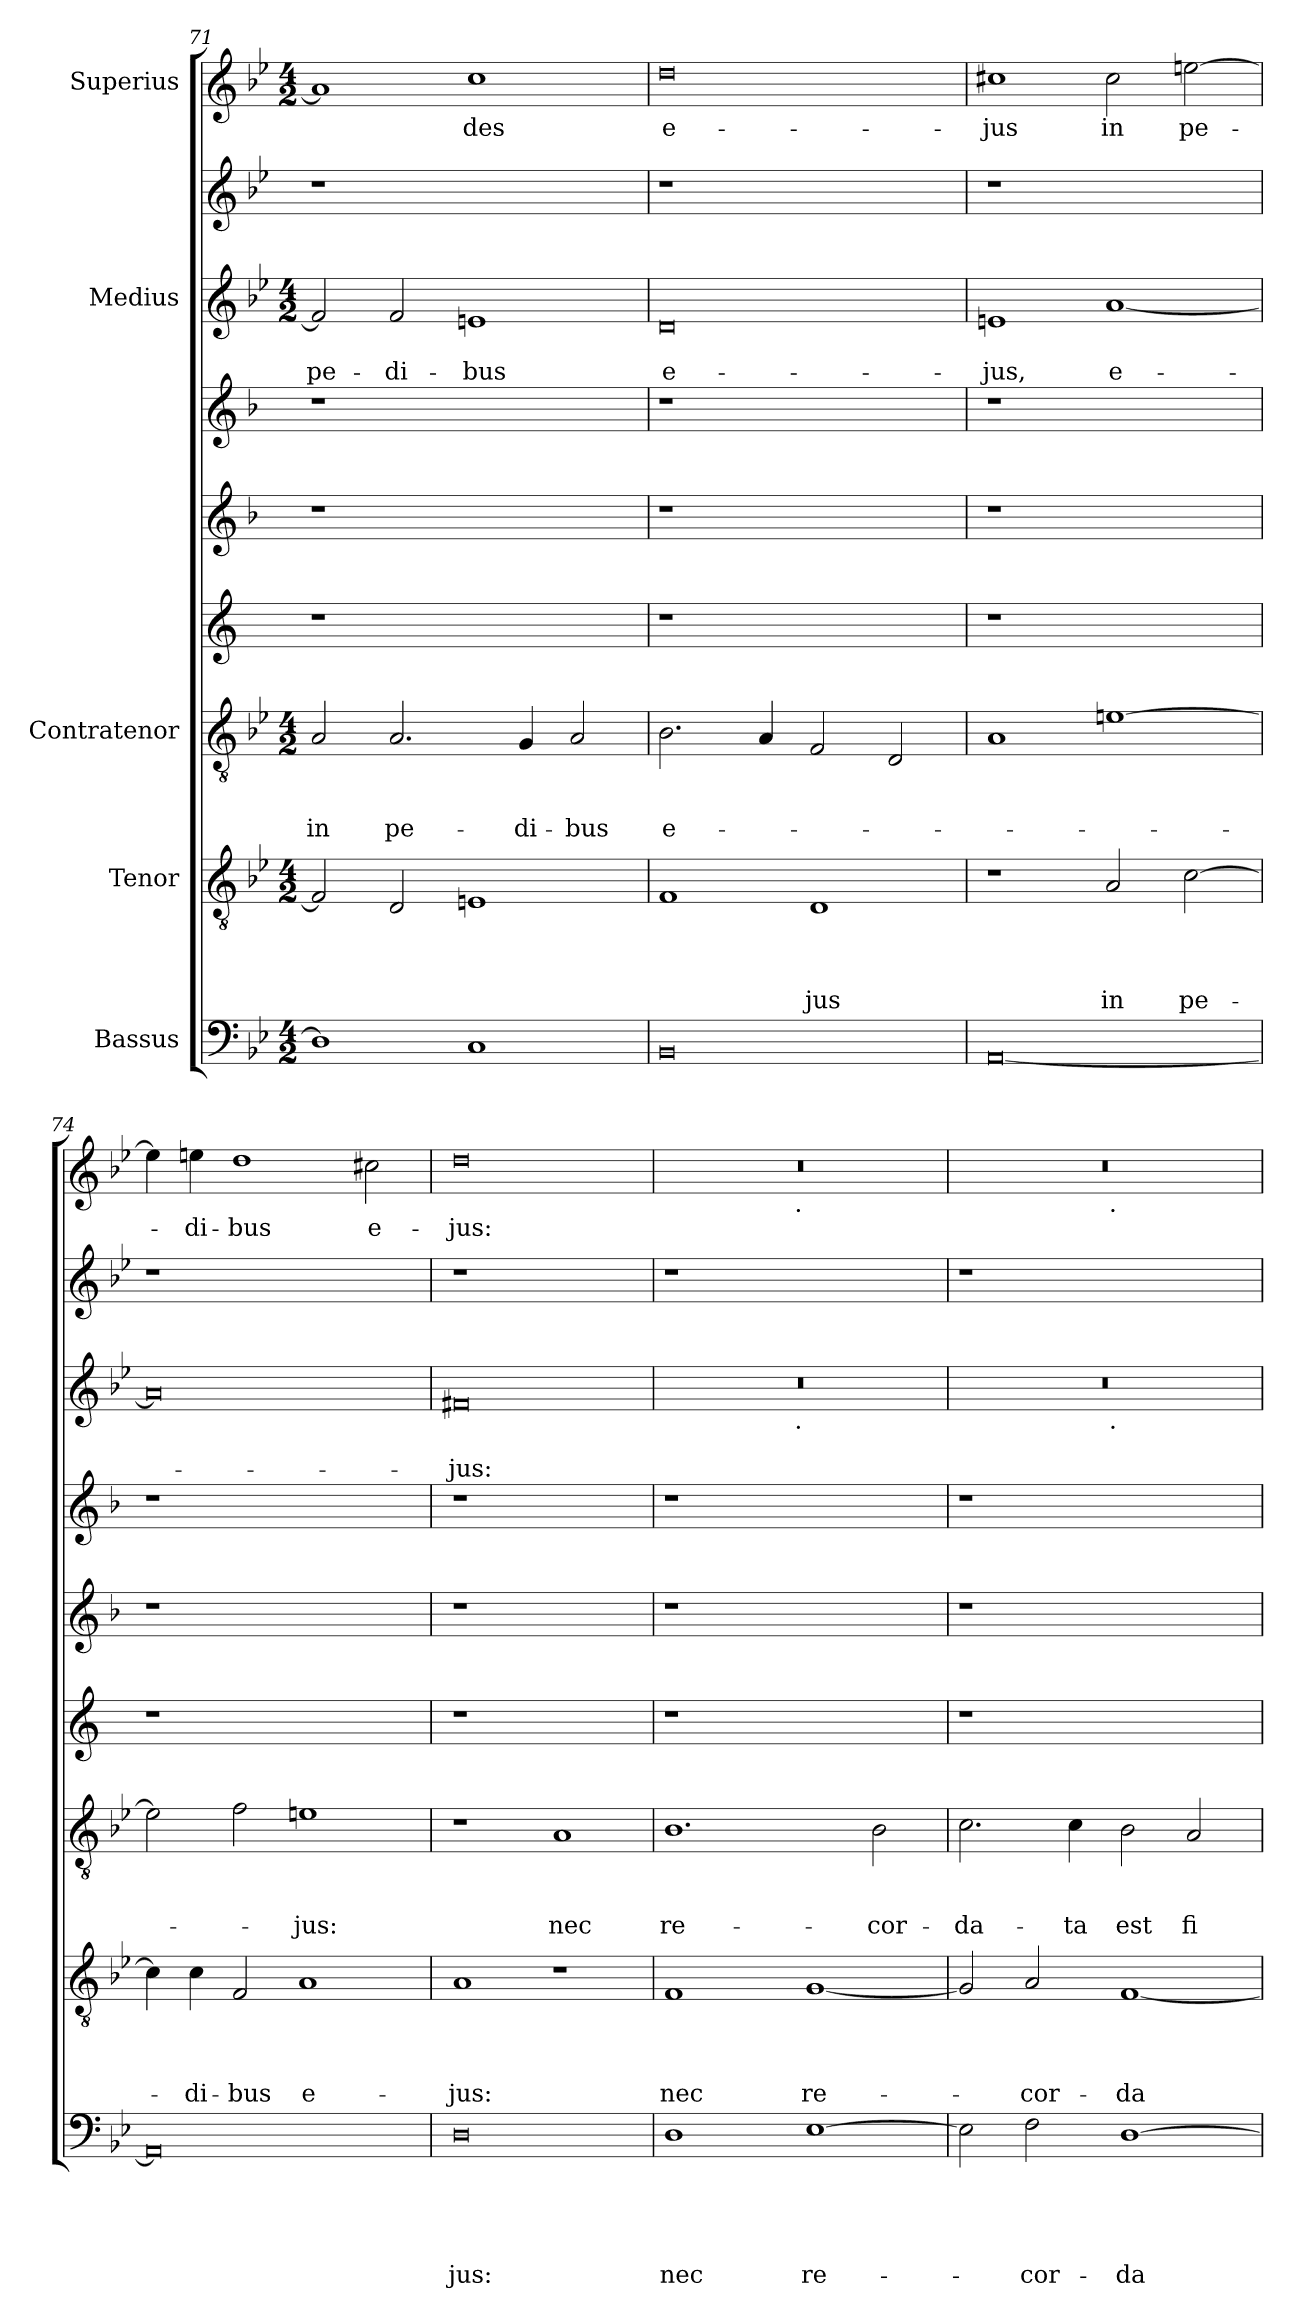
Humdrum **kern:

**kern	**text	**text	**text	**text	**text	**kern	**text	**text	**text	**text	**kern	**text	**text	**text	**kern	**kern	**kern	**kern	**text	**text	**kern	**kern	**text
*part9	*part9	*part9	*part9	*part9	*part9	*part8	*part8	*part8	*part8	*part8	*part7	*part7	*part7	*part7	*part6	*part5	*part4	*part3	*part3	*part3	*part2	*part1	*part1
*staff9	*staff9	*staff9	*staff9	*staff9	*staff9	*staff8	*staff8	*staff8	*staff8	*staff8	*staff7	*staff7	*staff7	*staff7	*staff6	*staff5	*staff4	*staff3	*staff3	*staff3	*staff2	*staff1	*staff1
*I"Bassus	*	*	*	*	*	*I"Tenor	*	*	*	*	*I"Contratenor	*	*	*	*	*	*	*I"Medius	*	*	*	*I"Superius	*
*clefF4	*	*	*	*	*	*clefGv2	*	*	*	*	*clefGv2	*	*	*	*clefG2	*clefG2	*clefG2	*clefG2	*	*	*clefG2	*clefG2	*
*	*	*	*	*	*	*	*	*	*	*	*	*	*	*	*ITrd1c2	*ITrd-3c-5	*ITrd-3c-5	*	*	*	*	*	*
*k[b-e-]	*	*	*	*	*	*k[b-e-]	*	*	*	*	*k[b-e-]	*	*	*	*k[b-e-]	*k[b-e-]	*k[b-e-]	*k[b-e-]	*	*	*k[b-e-]	*k[b-e-]	*
*B-:	*	*	*	*	*	*B-:	*	*	*	*	*B-:	*	*	*	*B-:	*B-:	*B-:	*B-:	*	*	*B-:	*B-:	*
*M4/2	*	*	*	*	*	*M4/2	*	*	*	*	*M4/2	*	*	*	*	*	*	*M4/2	*	*	*	*M4/2	*
=71	=71	=71	=71	=71	=71	=71	=71	=71	=71	=71	=71	=71	=71	=71	=71	=71	=71	=71	=71	=71	=71	=71	=71
!	!	!	!	!	!	!	!	!	!	!	!	!	!	!LO:LY:b	!	!	!	!	!	!LO:LY:b	!	!	!
1D]	.	.	.	.	.	2F/]	.	.	.	.	2A/	.	.	in	1r	1r	1r	2f/]	.	pe-	1r	1a]	.
!	!	!	!	!	!	!	!	!	!	!	!	!	!	!LO:LY:b	!	!	!	!	!	!LO:LY:b	!	!	!
.	.	.	.	.	.	2D/	.	.	.	.	2.A/	.	.	pe-	.	.	.	2f/	.	-di-	.	.	.
!	!	!	!	!	!	!	!	!	!	!	!	!	!	!	!	!	!	!	!	!LO:LY:b	!	!	!LO:LY:b
1C	.	.	.	.	.	1En	.	.	.	.	.	.	.	.	1ryy	1ryy	1ryy	1en	.	-bus	1ryy	1cc	-des
!	!	!	!	!	!	!	!	!	!	!	!	!	!	!LO:LY:b	!	!	!	!	!	!	!	!	!
.	.	.	.	.	.	.	.	.	.	.	4G/	.	.	-di-	.	.	.	.	.	.	.	.	.
!	!	!	!	!	!	!	!	!	!	!	!	!	!	!LO:LY:b	!	!	!	!	!	!	!	!	!
.	.	.	.	.	.	.	.	.	.	.	2A/	.	.	-bus	.	.	.	.	.	.	.	.	.
=72	=72	=72	=72	=72	=72	=72	=72	=72	=72	=72	=72	=72	=72	=72	=72	=72	=72	=72	=72	=72	=72	=72	=72
!	!	!	!	!	!	!	!	!	!	!	!	!	!	!LO:LY:b:rj	!	!	!	!	!	!LO:LY:b	!	!	!LO:LY:b
0BB-	.	.	.	.	.	1F	.	.	.	.	2.B-\	.	.	e-	1r	1r	1r	0d	.	e-	1r	0dd	e-
.	.	.	.	.	.	.	.	.	.	.	4A/	.	.	.	.	.	.	.	.	.	.	.	.
!	!	!	!	!	!	!	!	!	!	!LO:LY:b	!	!	!	!	!	!	!	!	!	!	!	!	!
.	.	.	.	.	.	1D	.	.	.	-jus	2F/	.	.	.	1ryy	1ryy	1ryy	.	.	.	1ryy	.	.
.	.	.	.	.	.	.	.	.	.	.	2D/	.	.	.	.	.	.	.	.	.	.	.	.
=73	=73	=73	=73	=73	=73	=73	=73	=73	=73	=73	=73	=73	=73	=73	=73	=73	=73	=73	=73	=73	=73	=73	=73
!	!	!	!	!	!	!	!	!	!	!	!	!	!	!	!	!	!	!	!	!LO:LY:b	!	!	!LO:LY:b
[<0AA	.	.	.	.	.	1r	.	.	.	.	1A	.	.	.	1r	1r	1r	1en	.	-jus,	1r	1cc#X	-jus
!	!	!	!	!	!	!	!	!	!	!LO:LY:b	!	!	!	!	!	!	!	!	!	!LO:LY:b:rj	!	!	!LO:LY:b
.	.	.	.	.	.	2A/	.	.	.	in	[>1en	.	.	.	1ryy	1ryy	1ryy	[<1a	.	e-	1ryy	2cc#\	in
!	!	!	!	!	!	!	!	!	!	!LO:LY:b	!	!	!	!	!	!	!	!	!	!	!	!	!LO:LY:b
.	.	.	.	.	.	[>2c\	.	.	.	pe-	.	.	.	.	.	.	.	.	.	.	.	[>2een\	pe-
=74	=74	=74	=74	=74	=74	=74	=74	=74	=74	=74	=74	=74	=74	=74	=74	=74	=74	=74	=74	=74	=74	=74	=74
0AA]	.	.	.	.	.	4c\]	.	.	.	.	2e\]	.	.	.	1r	1r	1r	0a]	.	.	1r	4ee\]	.
!	!	!	!	!	!	!	!	!	!	!LO:LY:b	!	!	!	!	!	!	!	!	!	!	!	!	!LO:LY:b
.	.	.	.	.	.	4c\	.	.	.	-di-	.	.	.	.	.	.	.	.	.	.	.	4een\	-di-
!	!	!	!	!	!	!	!	!	!	!LO:LY:b	!	!	!	!	!	!	!	!	!	!	!	!	!LO:LY:b
.	.	.	.	.	.	2F/	.	.	.	-bus	2f\	.	.	.	.	.	.	.	.	.	.	1dd	-bus
!	!	!	!	!	!	!	!	!	!	!LO:LY:b	!	!	!	!LO:LY:b	!	!	!	!	!	!	!	!	!
.	.	.	.	.	.	1A	.	.	.	e-	1en	.	.	-jus:	1ryy	1ryy	1ryy	.	.	.	1ryy	.	.
!	!	!	!	!	!	!	!	!	!	!	!	!	!	!	!	!	!	!	!	!	!	!	!LO:LY:b
.	.	.	.	.	.	.	.	.	.	.	.	.	.	.	.	.	.	.	.	.	.	2cc#X\	e-
=75	=75	=75	=75	=75	=75	=75	=75	=75	=75	=75	=75	=75	=75	=75	=75	=75	=75	=75	=75	=75	=75	=75	=75
!	!	!	!	!	!LO:LY:b	!	!	!	!	!LO:LY:b	!	!	!	!	!	!	!	!	!	!LO:LY:b	!	!	!LO:LY:b
0D	.	.	.	.	-jus:	1A	.	.	.	-jus:	1r	.	.	.	1r	1r	1r	0f#X	.	-jus:	1r	0dd	-jus:
!	!	!	!	!	!	!	!	!	!	!	!	!	!	!LO:LY:b	!	!	!	!	!	!	!	!	!
.	.	.	.	.	.	1r	.	.	.	.	1A	.	.	nec	1ryy	1ryy	1ryy	.	.	.	1ryy	.	.
=76	=76	=76	=76	=76	=76	=76	=76	=76	=76	=76	=76	=76	=76	=76	=76	=76	=76	=76	=76	=76	=76	=76	=76
!	!	!	!	!	!LO:LY:b	!	!	!	!	!LO:LY:b	!	!	!	!LO:LY:b	!	!	!	!	!	!	!	!	!
*	*	*	*	*	*	*	*	*	*	*	*	*	*	*	*	*	*	*^	*	*	*	*^	*
1D	.	.	.	.	nec	1F	.	.	.	nec	1.B-	.	.	re-	1r	1r	1r	0r	2ryy	.	.	1r	0r	2ryy	.
.	.	.	.	.	.	.	.	.	.	.	.	.	.	.	.	.	.	.	4...ryy	.	.	.	.	4...ryy	.
!	!	!	!	!	!	!	!	!	!	!	!	!	!	!	!	!	!	!	!	!	!	!	!	!LO:TX:b:t=.	!
!	!	!	!	!	!	!	!	!	!	!	!	!	!	!	!	!	!	!	!LO:TX:b:t=.	!	!	!	!	!	!
.	.	.	.	.	.	.	.	.	.	.	.	.	.	.	.	.	.	.	1ryy	.	.	.	.	1ryy	.
!	!	!	!	!	!LO:LY:b	!	!	!	!	!LO:LY:b	!	!	!	!	!	!	!	!	!	!	!	!	!	!	!
[<1E-	.	.	.	.	re-	[<1G	.	.	.	re-	.	.	.	.	1ryy	1ryy	1ryy	.	.	.	.	1ryy	.	.	.
!	!	!	!	!	!	!	!	!	!	!	!	!	!	!LO:LY:b	!	!	!	!	!	!	!	!	!	!	!
.	.	.	.	.	.	.	.	.	.	.	2B-\	.	.	-cor-	.	.	.	.	.	.	.	.	.	.	.
.	.	.	.	.	.	.	.	.	.	.	.	.	.	.	.	.	.	.	32ryy	.	.	.	.	32ryy	.
!!LO:LB:g=z	!!
=77	=77	=77	=77	=77	=77	=77	=77	=77	=77	=77	=77	=77	=77	=77	=77	=77	=77	=77	=77	=77	=77	=77	=77	=77	=77
!	!	!	!	!	!	!	!	!	!	!	!	!	!	!LO:LY:b	!	!	!	!	!	!	!	!	!	!	!
2E-\]	.	.	.	.	.	2G/]	.	.	.	.	2.c\	.	.	-da-	1r	1r	1r	0r	2ryy	.	.	1r	0r	2ryy	.
!	!	!	!	!	!LO:LY:b	!	!	!	!	!LO:LY:b	!	!	!	!	!	!	!	!	!	!	!	!	!	!	!
2F\	.	.	.	.	-cor-	2A/	.	.	.	-cor-	.	.	.	.	.	.	.	.	4...ryy	.	.	.	.	4...ryy	.
!	!	!	!	!	!	!	!	!	!	!	!	!	!	!LO:LY:b	!	!	!	!	!	!	!	!	!	!	!
.	.	.	.	.	.	.	.	.	.	.	4c\	.	.	-ta	.	.	.	.	.	.	.	.	.	.	.
!	!	!	!	!	!	!	!	!	!	!	!	!	!	!	!	!	!	!	!	!	!	!	!	!LO:TX:b:t=.	!
!	!	!	!	!	!	!	!	!	!	!	!	!	!	!	!	!	!	!	!LO:TX:b:t=.	!	!	!	!	!	!
.	.	.	.	.	.	.	.	.	.	.	.	.	.	.	.	.	.	.	1ryy	.	.	.	.	1ryy	.
!	!	!	!	!	!LO:LY:b	!	!	!	!	!LO:LY:b	!	!	!	!LO:LY:b	!	!	!	!	!	!	!	!	!	!	!
[>1D	.	.	.	.	-da-	[<1F	.	.	.	-da-	2B-\	.	.	est	1ryy	1ryy	1ryy	.	.	.	.	1ryy	.	.	.
!	!	!	!	!	!	!	!	!	!	!	!	!	!	!LO:LY:b	!	!	!	!	!	!	!	!	!	!	!
.	.	.	.	.	.	.	.	.	.	.	2A/	.	.	fi-	.	.	.	.	.	.	.	.	.	.	.
.	.	.	.	.	.	.	.	.	.	.	.	.	.	.	.	.	.	.	32ryy	.	.	.	.	32ryy	.
*	*	*	*	*	*	*	*	*	*	*	*	*	*	*	*	*	*	*v	*v	*	*	*	*v	*v	*
=	=	=	=	=	=	=	=	=	=	=	=	=	=	=	=	=	=	=	=	=	=	=	=
*-	*-	*-	*-	*-	*-	*-	*-	*-	*-	*-	*-	*-	*-	*-	*-	*-	*-	*-	*-	*-	*-	*-	*-
